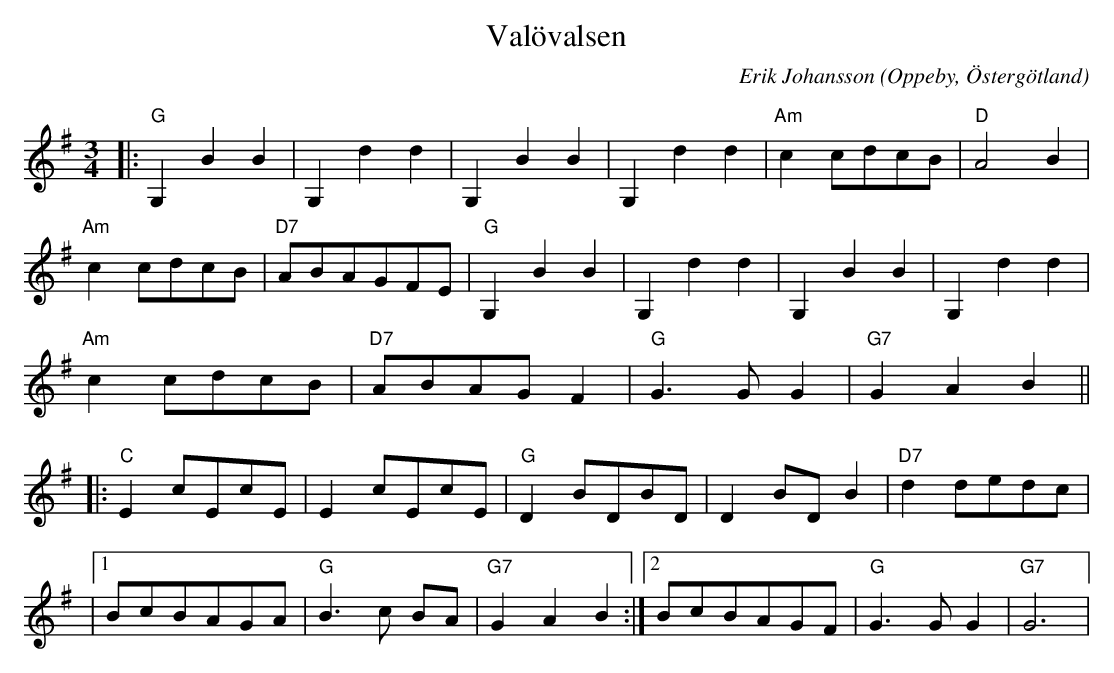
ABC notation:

X:1
T:Valövalsen
C:Erik Johansson
O:Oppeby, Östergötland
Q:140
M:3/4
L:1/8
K:G
|:"G"G,2B2B2|G,2d2d2 |G,2B2B2|G,2d2d2 |"Am" c2 cdcB| "D" A4 B2 |
 "Am" c2 cdcB |"D7" ABAGFE |"G"G,2B2B2|G,2d2d2 |G,2B2B2|G,2d2d2 |
"Am" c2 cdcB| "D7" ABAGF2 | "G" G3 G G2 |"G7" G2A2B2 ||
|:"C"E2 cEcE |E2 cEcE|"G" D2 BDBD |D2 BD B2 |"D7"d2 dedc|
|1 BcBAGA|"G"B3 c BA|"G7" G2A2B2:|2 BcBAGF|"G" G3 G G2| "G7" G6 |
